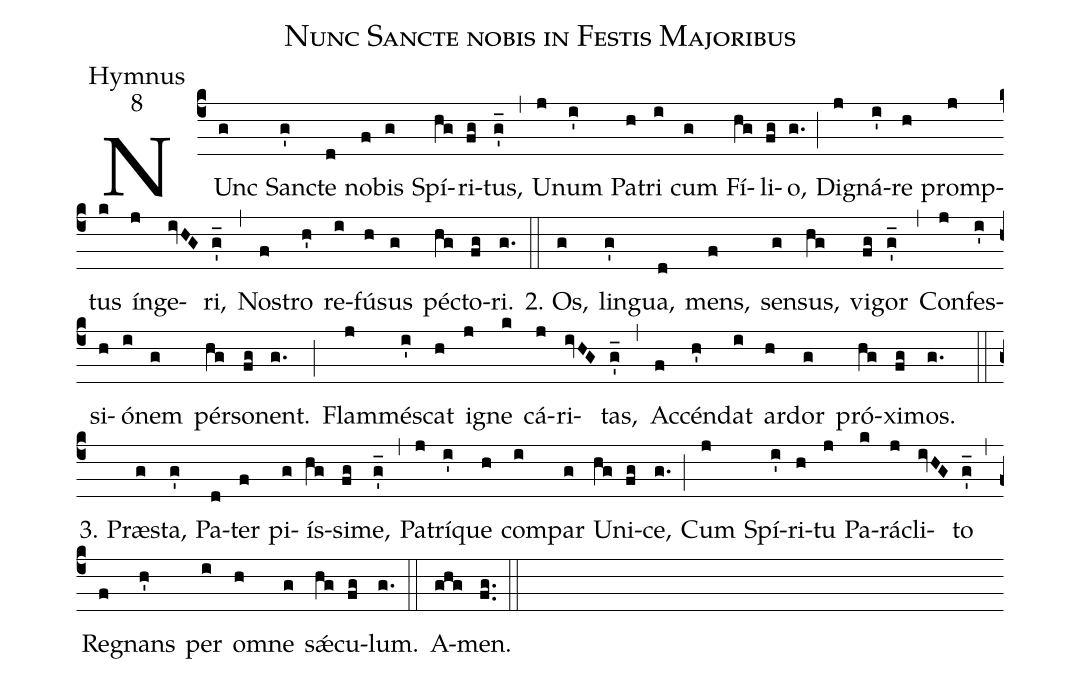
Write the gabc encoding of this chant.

name:Nunc Sancte nobis in Festis Majoribus;
office-part:Hymnus;
mode:8;
%%
(c4)NUnc(g) Sanc(g')te(d) no(f)bis(g) Spí(hg)ri(fg)tus,(g'_) (,)
U(j)num(i') Pa(h)tri(i) cum(g) Fí(hg)li(fg)o,(g.) (;)
Di(j)gná(i')re(h) promp(j)tus(k) ín(j)ge(ivHG)ri,(g'_) (,)
Nos(f)tro(h') re(i)fú(h)sus(g) péc(hg)to(fg)ri.(g.) (::)

2. Os,(g) lin(g')gua,(d) mens,(f) sen(g)sus,(hg) vi(fg)gor(g'_) (,)
Con(j)fes(i')si(h)ó(i)nem(g) pér(hg)so(fg)nent.(g.) (;)
Flam(j)més(i')cat(h) i(j)gne(k) cá(j)ri(ivHG)tas,(g'_) (,)
Ac(f)cén(h')dat(i) ar(h)dor(g) pró(hg)xi(fg)mos.(g.) (::)

3. Præ(g)sta,(g') Pa(d)ter(f) pi(g)ís(hg)si(fg)me,(g'_) (,)
Pa(j)trí(i')que(h) com(i)par(g) U(hg)ni(fg)ce,(g.) (;)
Cum(j) Spí(i')ri(h)tu(j) Pa(k)rá(j)cli(ivHG)to(g'_) (,)
Re(f)gnans(h') per(i) om(h)ne(g) sǽ(hg)cu(fg)lum.(g.) (::)
A(ghg)men.(fg..) (::)
